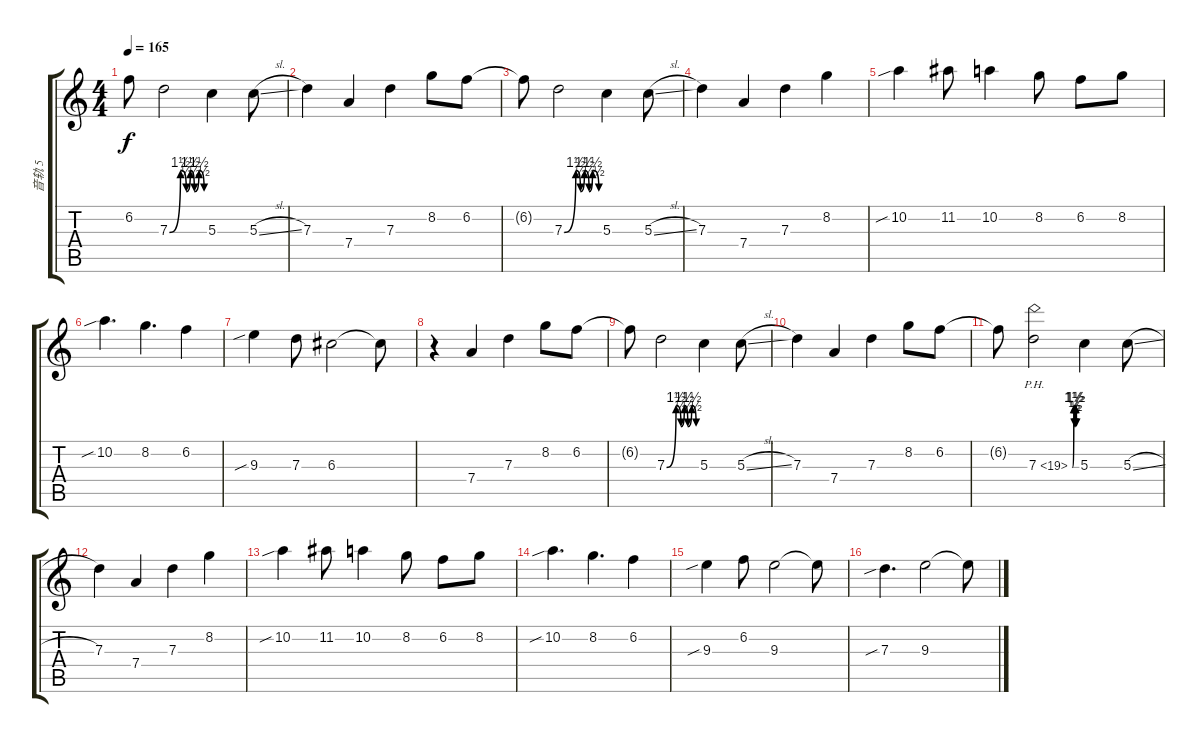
\track ("音轨 5" "音轨 5") {instrument overdrivenguitar}
\staff {score tabs}
\tuning (E4 B3 G3 D3 A2 E2) {hide}
\ts (4 4)
\tempo 165
\clef g2
\ks c
6.2{t}.8{dy f} 7.3{be (custom 0 0 19 6 29 2 36 6 43 2 51 6 60 2)}.2 5.3.4 5.3{sl}.8 |
7.3.4 7.4.4 7.3.4 8.2.8 6.2.8 |
6.2{t}.8 7.3{be (custom 0 0 20 6 28 2 35 6 43 2 49 6 60 2)}.2 5.3.4 5.3{sl}.8 |
7.3.4 7.4.4 7.3.4 8.2.4 |
10.2{sib}.4 11.2.8 10.2.4 8.2.8 6.2.8 8.2.8 |
10.2{sib}.4{d} 8.2.4{d} 6.2.4 |
9.3{sib}.4 7.3.8 6.3.2 6.3{t}.8 |
r.4 7.4.4 7.3.4 8.2.8 6.2.8 |
6.2{t}.8 7.3{be (custom 0 0 19 6 29 2 36 6 43 2 51 6 60 2)}.2 5.3.4 5.3{sl}.8 |
7.3.4 7.4.4 7.3.4 8.2.8 6.2.8 |
6.2{t}.8 7.3{be (custom 0 0 20 6 28 2 35 6 43 2 49 6 60 2) ph 12}.2 5.3.4 5.3{sl}.8 |
7.3.4 7.4.4 7.3.4 8.2.4 |
10.2{sib}.4 11.2.8 10.2.4 8.2.8 6.2.8 8.2.8 |
10.2{sib}.4{d} 8.2.4{d} 6.2.4 |
9.3{sib}.4 6.2.8 9.3.2 9.3{t}.8 |
7.3{sib}.4{d} 9.3.2 9.3{t}.8
